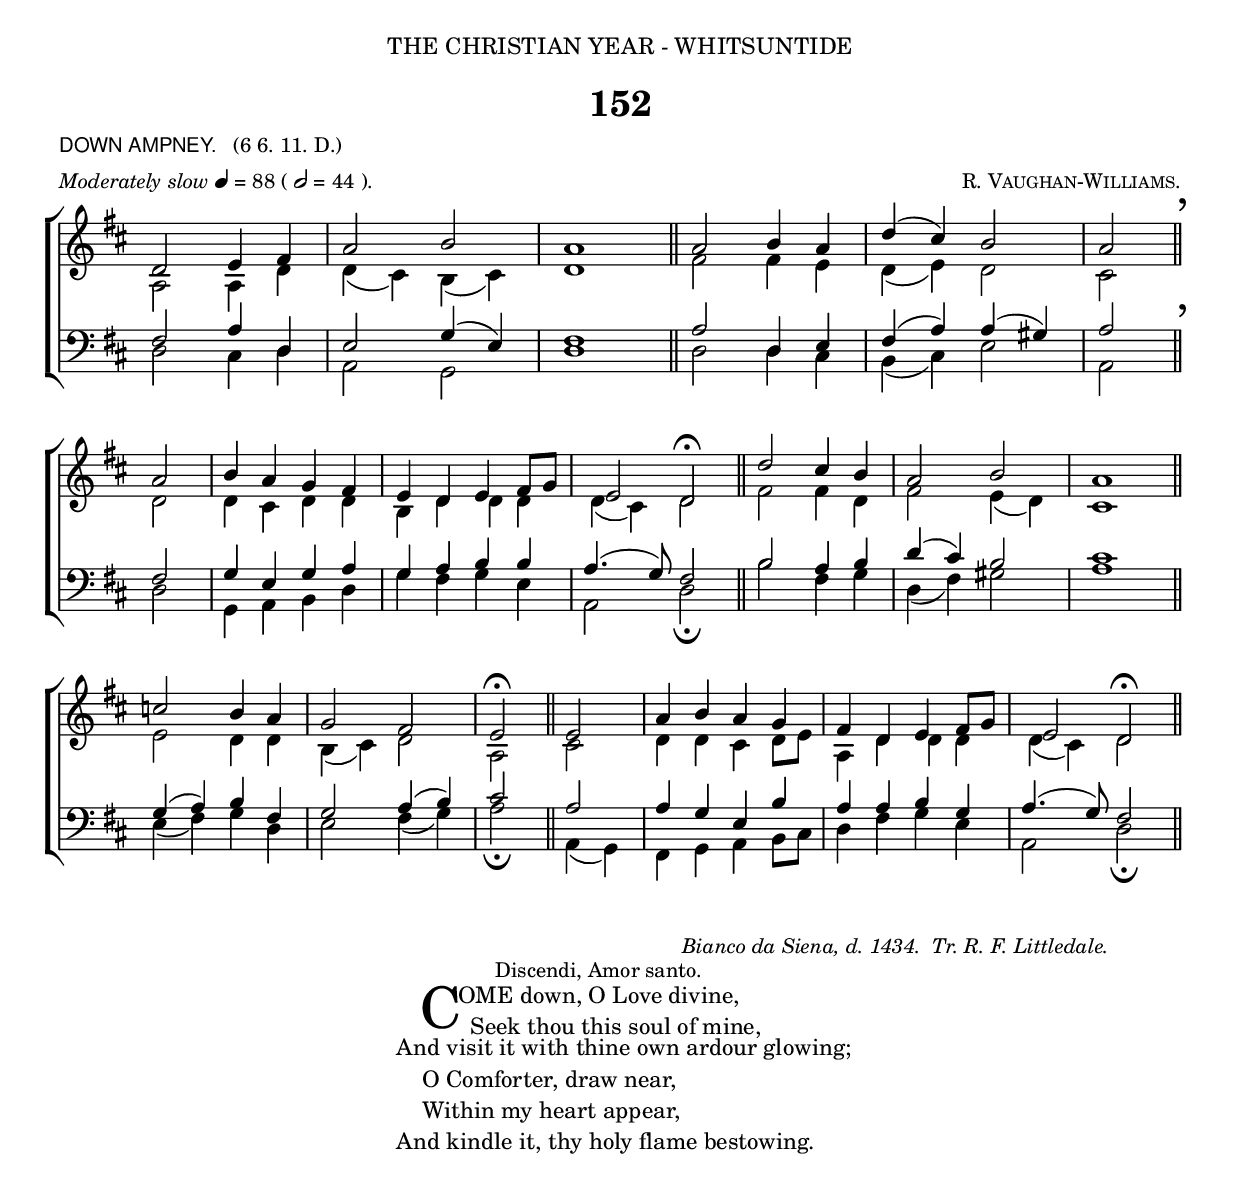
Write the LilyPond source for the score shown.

%%%% 244.png
%%%% Hymn 152. Down Ampney. Come down, O Love divine.
%%%% Rev 1.

\version "2.10"

\header {
  dedication = \markup {  \center-align { "THE CHRISTIAN YEAR - WHITSUNTIDE"
	\hspace #0.1 }}	
	
	title = "152"   
  
  poet = \markup { \small {  \line { \sans { "DOWN AMPNEY."} \hspace #1 \roman {"(6 6. 11. D.)"}} }}
  
  meter = \markup { \small { \italic {Moderately slow} \general-align #Y #DOWN \note #"4" #0.5 = 88  "(" \general-align #Y #DOWN \note #"2" #0.5 = 44 ")." } }
  
  arranger = \markup { \small \smallCaps "R. Vaughan-Williams." }
  
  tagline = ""
}

%%%%%%%%%%%%%%%%%%%%%%%%%%% Macros

%%generates the breathmarks
breathmark = {	
	      \override Score.RehearsalMark #'break-visibility = #begin-of-line-invisible 
	      \override Score.RehearsalMark #'Y-offset = #'4.0 
	      \override Score.RehearsalMark #'X-offset = #'-0.5
	      \mark \markup { \fontsize #4 ","}
}	      
	      
%%% push a note slightly to the right	      
	      
push = \once \override NoteColumn #'force-hshift = #1.6
	      
	      
%%%%%%%%%%%%%%%%%%%%%%%%%%% End of macro definitions

%%% SATB voices

global = {
  \time 2/2
  \key d \major
  \set Staff.midiInstrument = "church organ"
}

soprano = \relative c' { 
  d2 e4 fis4 | a2 b | a1 \bar "||" a2 b4 a | d( cis) b2 | a \breathmark \bar "||" \break
  a2 | b4 a g fis | e d e fis8[ g] | \push e2 d ^\fermata \bar "||" d' cis4 b | a2 b | a1 \bar "||" \break
  c2 b4 a | g2 fis | e ^\fermata \bar "||" e | a4 b a g | fis d e fis8[ g] | \push e2 d ^\fermata \bar "||"
} 
   
alto = \relative c' {  
  a2 a4 d | d( cis) b( cis) | d1 \bar "||" fis2 fis4 e | d( e) d2 | cis2 \bar "||" 
  d2 | d4 cis d d | b d d d | d( cis) d2 \bar "||" fis fis4 d | fis2 e4( d) | cis1 \bar "||"
  e2 d4 d | b( cis) d2 | a2 \bar "||" cis2 | d4 d cis d8[ e] | a,4 d d d |  d( cis) d2 \bar "||"
}

tenor = \relative c {\clef bass 
  fis2 a4 d, | e2 g4( e) | fis1 \bar "||" a2 d,4 e | fis( a) a( gis) | a2 \bar "||" \break
  fis2 | g4 e g a | g a b b | a4.( g8) fis2 \bar "||" b a4 b | d( cis) b2 | cis1 \bar "||" \break
  g4( a) b fis | g2 a4( b) | cis2 \bar "||" a | a4 g e b' | a a b g | a4.( g8) fis2 \bar "||"
}

bass = \relative c {\clef bass 
  d2 cis4 d | a2 g | d'1 \bar "||" d2 d4 cis | b( cis) e2 | a, \bar "||"
  d2 | g,4 a b d | g fis g e | a,2 d _\fermata \bar "||" b'2 fis4 g | d( fis) gis2 | a1 \bar "||"
  e4( fis) g d | e2 fis4( g) | a2 _\fermata \bar "||" a,4( g) | fis g a b8[ cis] | d4 fis g e | a,2 d _\fermata \bar "||"
}

#(ly:set-option 'point-and-click #f)

\paper {
  #(set-paper-size "a4")
%  annotate-spacing = ##t
  print-page-number = ##f
  ragged-last-bottom = ##t
  ragged-bottom = ##t
}

\book{

%%% Score block	

\score{
\new ChoirStaff	
<<
	\context Staff = upper << 
	\context Voice = sopranos { \voiceOne \global \soprano }
	\context Voice = altos    { \voiceTwo \global \alto }
	                      >>
	\context Staff = lower <<
	\context Voice = tenors { \voiceOne \global \tenor }
	\context Voice = basses { \voiceTwo \global \bass }
			        >>
>>
\layout {
		indent=0
		\context { \Score \remove "Bar_number_engraver" }
		\context { \Staff \remove "Time_signature_engraver" }
		\context { \Score \remove "Mark_engraver"  }
                \context { \Staff \consists "Mark_engraver"  }
	} %% close layout

\midi { \context { \Score tempoWholesPerMinute = #(ly:make-moment 44 2) }}      
  	
	
} %%% Score bracket

%%% Lyric attributions and titles

\markup { \hspace #60 \small \italic "Bianco da Siena, d. 1434.  Tr. R. F. Littledale."}  

\markup { \hspace #42 \small "Discendi, Amor santo."}  



\markup { \hspace #30 %%add space as necc. to center the column
          \column { %% super column of everything
	              \column { %%stanza 1 is a column of 2 lines  
	                  \line { \hspace #4.8 \column { \lower #2.4 \fontsize #8 "C" }   %%Drop Cap goes here
				  \hspace #-1.0    %% adjust this if other letters are too far from Drop Cap
				  \column  { \raise #0.0 "OME down, O Love divine,"
			                               "  Seek thou this soul of mine," } }          
	                  \line {  \hspace #2.5  %%adjust hspace until this line left edge is flush with Drop Cap
				   \lower  #1.56  %%adjust this until the line spacing looks right
				   \column {   
					   "And visit it with thine own ardour glowing;"
					   "    O Comforter, draw near,"
					   "    Within my heart appear,"
					   "And kindle it, thy holy flame bestowing."
			  		}}
		      } %%% end verse 1			
	  } %%% end supercolumn
} %%% end markup	  
       
       
%%fake score block to occupy space and force a pagebreak.  Can't think of a better way of doing this.
\score{
	{s4 }
\header { breakbefore = ##f piece = ##f opus = ##f tagline = ##f }
\layout{	
	\context { \Staff
		\remove Time_signature_engraver
		\remove Key_engraver
		\remove Clef_engraver
		\remove Staff_symbol_engraver
}}}

%%% Second page
%%% continuation of  lyrics

\markup { \hspace #30   %%add space as necc. to center the column  
		\column { 
			\hspace #1  % adds vertical spacing between verses  
           		\line { "2  "
			   \column {	     
				   "    O let it freely burn,"
				   "    Till earthly passions turn"
				   "To dust and ashes in its heat consuming;"
				   "    And let thy glorious light"
				   "    Shine ever on my sight,"
				   "And clothe me round, the while my path illuming."
			}}
			\hspace #1  % adds vertical spacing between verses  
           		\line { "3  "
			   \column {	     
				   "    Let holy charity"
				   "    Mine outward vesture be,"
				   "And lowliness become mine inner clothing;"
				   "    True lowliness of heart,"
				   "    Which takes the humbler part,"
				   "And o'er its own shortcomings weeps with loathing."
			}}
			\hspace #1  % adds vertical spacing between verses  
           		\line { "4. "
			   \column {	     
				   "    And so the yearning strong,"
				   "    With which the soul will long,"
				   "Shall far outpass the power of human telling;"
				   "    For none can guess its grace,"
				   "    Till he become the place"
				   "Wherein the Holy Spirit makes his dwelling."
			}}
	  }
} %%% lyric markup bracket


%%% Amen score block
\score{
  \new ChoirStaff
   <<
        \context Staff = upper \with { fontSize = #-3  \override StaffSymbol #'staff-space = #(magstep -2) }  
	                      << 
	\context Voice = "sopranos" { \relative c' { \clef treble \global \voiceOne d1 d1 \bar "||" }}
	\context Voice = "altos"    { \relative c' {  \clef treble \global \voiceTwo b1 a1 \bar "||" }}
	                      >>
			      
	\context Lyrics \lyricsto "altos" { \override LyricText #'font-size = #-1 A -- men. }
	
	\context Staff = lower \with { fontSize = #-3  \override StaffSymbol #'staff-space = #(magstep -2) }  
	                       <<
	\context Voice = "tenors" { \relative c { \clef bass \global \voiceThree g'1 fis1 \bar "||" }}
	\context Voice = "basses" { \relative c { \clef bass \global \voiceFour  g1 d'1 \bar "||" }}
			        >> 
  >>			      
\header { breakbefore = ##f piece = " " opus = " " }
\layout { 
	\context { \Score timing = ##f }
	ragged-right = ##t
	indent = 15\cm
	\context { \Staff \remove Time_signature_engraver }

       }

\midi { \context { \Score tempoWholesPerMinute = #(ly:make-moment 44 2) }}  %%Amen midi       
       
}  


} %%% book bracket
